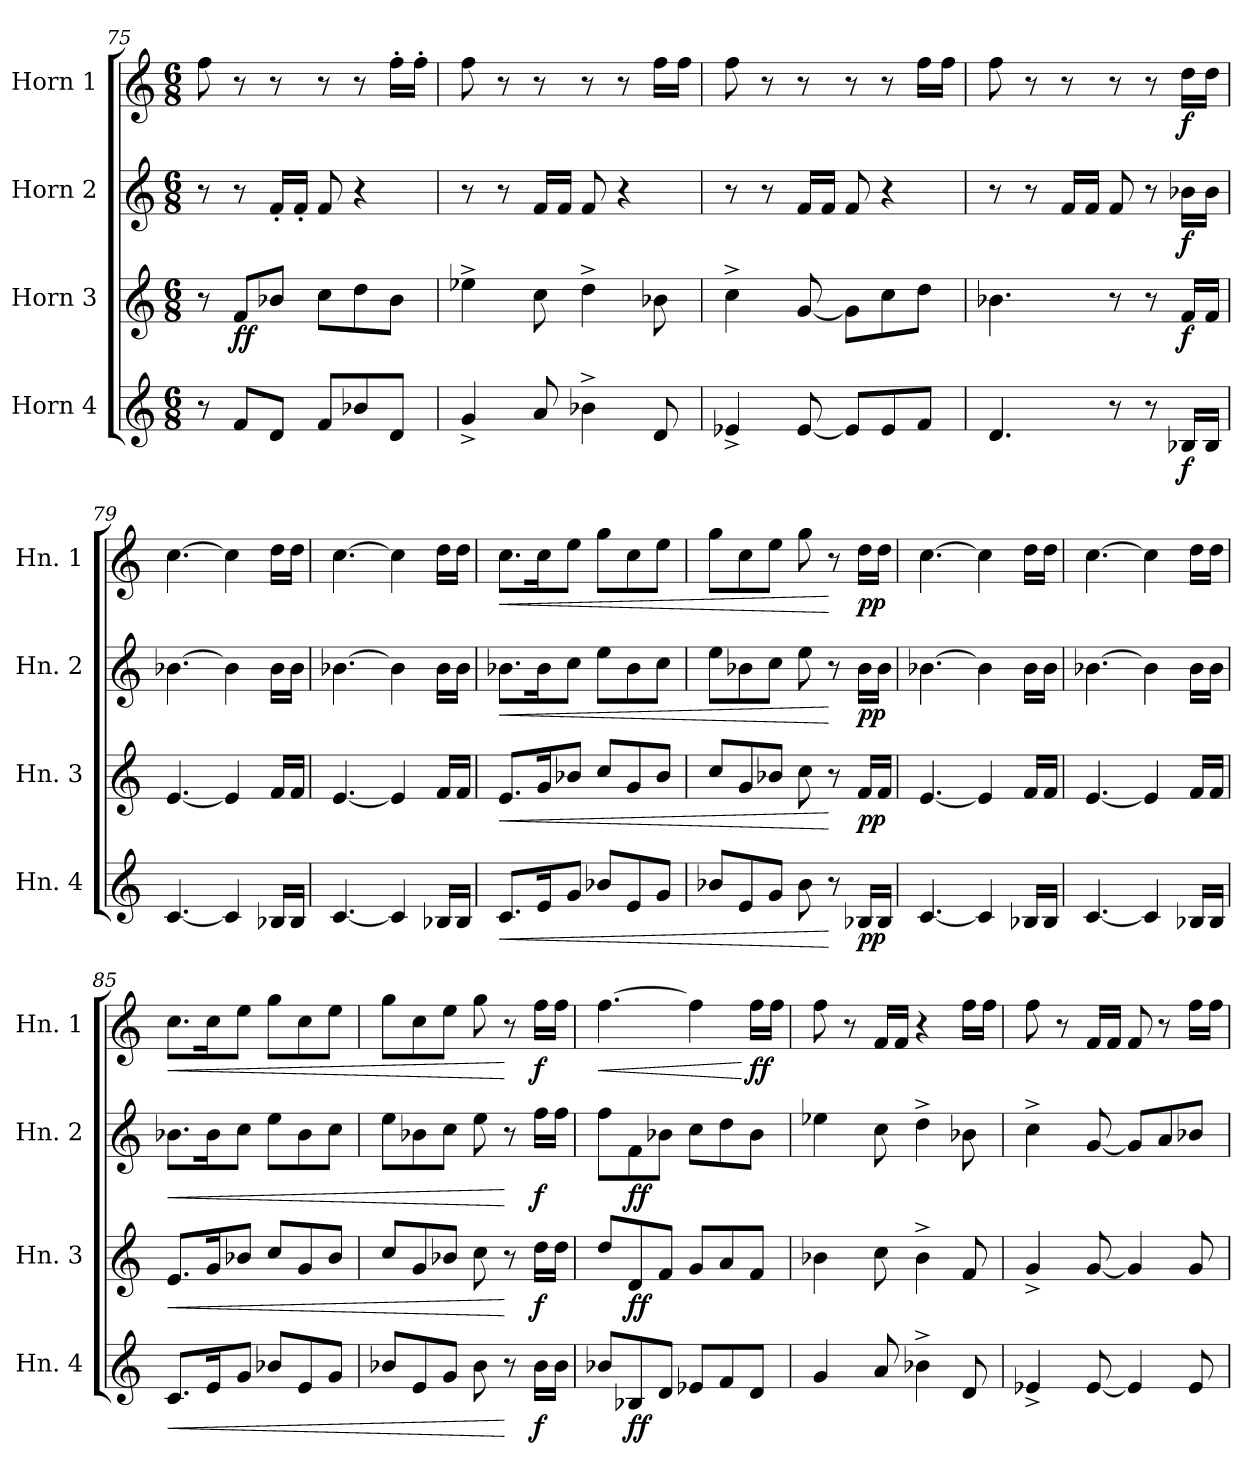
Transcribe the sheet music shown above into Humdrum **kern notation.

**kern	**dynam	**kern	**dynam	**kern	**dynam	**kern	**dynam
*part4	*part4	*part3	*part3	*part2	*part2	*part1	*part1
*staff4	*staff4	*staff3	*staff3	*staff2	*staff2	*staff1	*staff1
*I"Horn 4	*	*I"Horn 3	*	*I"Horn 2	*	*I"Horn 1	*
*I'Hn. 4	*	*I'Hn. 3	*	*I'Hn. 2	*	*I'Hn. 1	*
*clefG2	*	*clefG2	*	*clefG2	*	*clefG2	*
*ITrd4c7	*	*ITrd4c7	*	*ITrd4c7	*	*ITrd4c7	*
*k[b-]	*	*k[b-]	*	*k[b-]	*	*k[b-]	*
*M6/8	*	*M6/8	*	*M6/8	*	*M6/8	*
=75	=75	=75	=75	=75	=75	=75	=75
8r	.	8r	.	8r	.	8b-\	.
!	!	!	!LO:DY:b	!	!	!	!
8B-/L	.	8B-/L	ff	8r	.	8r	.
8G/J	.	8e-X/J	.	16B-'/LL	.	8r	.
.	.	.	.	16B-'/JJ	.	.	.
8B-/L	.	8f\L	.	8B-/	.	8r	.
8e-X/	.	8g\	.	4r	.	8r	.
8G/J	.	8e-\J	.	.	.	16b-'\LL	.
.	.	.	.	.	.	16b-'\JJ	.
!!LO:LB:g=z
=76	=76	=76	=76	=76	=76	=76	=76
4c^/	.	4a-X^\	.	8r	.	8b-\	.
.	.	.	.	8r	.	8r	.
8d/	.	8f\	.	16B-/LL	.	8r	.
.	.	.	.	16B-/JJ	.	.	.
4e-X^\	.	4g^\	.	8B-/	.	8r	.
.	.	.	.	4r	.	8r	.
8G/	.	8e-X\	.	.	.	16b-\LL	.
.	.	.	.	.	.	16b-\JJ	.
=77	=77	=77	=77	=77	=77	=77	=77
4A-X^/	.	4f^\	.	8r	.	8b-\	.
.	.	.	.	8r	.	8r	.
[8A-/	.	[8c/	.	16B-/LL	.	8r	.
.	.	.	.	16B-/JJ	.	.	.
8A-/L]	.	8c\L]	.	8B-/	.	8r	.
8A-/	.	8f\	.	4r	.	8r	.
8B-/J	.	8g\J	.	.	.	16b-\LL	.
.	.	.	.	.	.	16b-\JJ	.
=78	=78	=78	=78	=78	=78	=78	=78
4.G/	.	4.e-X\	.	8r	.	8b-\	.
.	.	.	.	8r	.	8r	.
.	.	.	.	16B-/LL	.	8r	.
.	.	.	.	16B-/JJ	.	.	.
8r	.	8r	.	8B-/	.	8r	.
8r	.	8r	.	8r	.	8r	.
!	!LO:DY:b	!	!LO:DY:b	!	!LO:DY:b	!	!LO:DY:b
16E-X/LL	f	16B-/LL	f	16e-X\LL	f	16g\LL	f
16E-/JJ	.	16B-/JJ	.	16e-\JJ	.	16g\JJ	.
=79	=79	=79	=79	=79	=79	=79	=79
[4.F/	.	[4.A/	.	[4.e-X\	.	[4.f\	.
4F/]	.	4A/]	.	4e-\]	.	4f\]	.
16E-X/LL	.	16B-/LL	.	16e-\LL	.	16g\LL	.
16E-/JJ	.	16B-/JJ	.	16e-\JJ	.	16g\JJ	.
=80	=80	=80	=80	=80	=80	=80	=80
[4.F/	.	[4.A/	.	[4.e-X\	.	[4.f\	.
4F/]	.	4A/]	.	4e-\]	.	4f\]	.
16E-X/LL	.	16B-/LL	.	16e-\LL	.	16g\LL	.
16E-/JJ	.	16B-/JJ	.	16e-\JJ	.	16g\JJ	.
=81	=81	=81	=81	=81	=81	=81	=81
!	!LO:HP:b	!	!LO:HP:b	!	!LO:HP:b	!	!LO:HP:b
8.F/L	<	8.A/L	<	8.e-X\L	<	8.f\L	<
16A/K	.	16c/K	.	16e-\K	.	16f\K	.
8c/J	.	8e-X/J	.	8f\J	.	8a\J	.
8e-X/L	.	8f/L	.	8a\L	.	8cc\L	.
8A/	.	8c/	.	8e-\	.	8f\	.
8c/J	.	8e-/J	.	8f\J	.	8a\J	.
!!LO:LB:g=z
=82	=82	=82	=82	=82	=82	=82	=82
8e-X/L	.	8f/L	.	8a\L	.	8cc\L	.
8A/	.	8c/	.	8e-X\	.	8f\	.
8c/J	.	8e-X/J	.	8f\J	.	8a\J	.
8e-\	.	8f\	.	8a\	.	8cc\	.
8r	[	8r	[	8r	[	8r	[
!	!LO:DY:b	!	!LO:DY:b	!	!LO:DY:b	!	!LO:DY:b
16E-X/LL	pp	16B-/LL	pp	16e-\LL	pp	16g\LL	pp
16E-/JJ	.	16B-/JJ	.	16e-\JJ	.	16g\JJ	.
=83	=83	=83	=83	=83	=83	=83	=83
[4.F/	.	[4.A/	.	[4.e-X\	.	[4.f\	.
4F/]	.	4A/]	.	4e-\]	.	4f\]	.
16E-X/LL	.	16B-/LL	.	16e-\LL	.	16g\LL	.
16E-/JJ	.	16B-/JJ	.	16e-\JJ	.	16g\JJ	.
=84	=84	=84	=84	=84	=84	=84	=84
[4.F/	.	[4.A/	.	[4.e-X\	.	[4.f\	.
4F/]	.	4A/]	.	4e-\]	.	4f\]	.
16E-X/LL	.	16B-/LL	.	16e-\LL	.	16g\LL	.
16E-/JJ	.	16B-/JJ	.	16e-\JJ	.	16g\JJ	.
=85	=85	=85	=85	=85	=85	=85	=85
!	!LO:HP:b	!	!LO:HP:b	!	!LO:HP:b	!	!LO:HP:b
8.F/L	<	8.A/L	<	8.e-X\L	<	8.f\L	<
16A/K	.	16c/K	.	16e-\K	.	16f\K	.
8c/J	.	8e-X/J	.	8f\J	.	8a\J	.
8e-X/L	.	8f/L	.	8a\L	.	8cc\L	.
8A/	.	8c/	.	8e-\	.	8f\	.
8c/J	.	8e-/J	.	8f\J	.	8a\J	.
=86	=86	=86	=86	=86	=86	=86	=86
8e-X/L	.	8f/L	.	8a\L	.	8cc\L	.
8A/	.	8c/	.	8e-X\	.	8f\	.
8c/J	.	8e-X/J	.	8f\J	.	8a\J	.
8e-\	.	8f\	.	8a\	.	8cc\	.
8r	[	8r	[	8r	[	8r	[
!	!LO:DY:b	!	!LO:DY:b	!	!LO:DY:b	!	!LO:DY:b
16e-\LL	f	16g\LL	f	16b-\LL	f	16b-\LL	f
16e-\JJ	.	16g\JJ	.	16b-\JJ	.	16b-\JJ	.
=87	=87	=87	=87	=87	=87	=87	=87
!	!	!	!	!	!	!	!LO:HP:b
8e-X/L	.	8g/L	.	8b-\L	.	[4.b-\	<
!	!LO:DY:b	!	!LO:DY:b	!	!LO:DY:b	!	!
8E-X/	ff	8G/	ff	8B-\	ff	.	.
8G/J	.	8B-/J	.	8e-X\J	.	.	.
8A-X/L	.	8c/L	.	8f\L	.	4b-\]	.
8B-/	.	8d/	.	8g\	.	.	.
!	!	!	!	!	!	!	!LO:DY:n=1:b
8G/J	.	8B-/J	.	8e-\J	.	16b-\LL	[ ff
.	.	.	.	.	.	16b-\JJ	.
!!LO:PB:g=z
=88	=88	=88	=88	=88	=88	=88	=88
4c/	.	4e-X\	.	4a-X\	.	8b-\	.
.	.	.	.	.	.	8r	.
8d/	.	8f\	.	8f\	.	16B-/LL	.
.	.	.	.	.	.	16B-/JJ	.
4e-X^\	.	4e-^\	.	4g^\	.	4r	.
8G/	.	8B-/	.	8e-X\	.	16b-\LL	.
.	.	.	.	.	.	16b-\JJ	.
=89	=89	=89	=89	=89	=89	=89	=89
4A-X^/	.	4c^/	.	4f^\	.	8b-\	.
.	.	.	.	.	.	8r	.
[8A-/	.	[8c/	.	[8c/	.	16B-/LL	.
.	.	.	.	.	.	16B-/JJ	.
4A-/]	.	4c/]	.	8c/L]	.	8B-/	.
.	.	.	.	8d/	.	8r	.
8A-/	.	8c/	.	8e-X/J	.	16b-\LL	.
.	.	.	.	.	.	16b-\JJ	.
=	=	=	=	=	=	=	=
*-	*-	*-	*-	*-	*-	*-	*-
